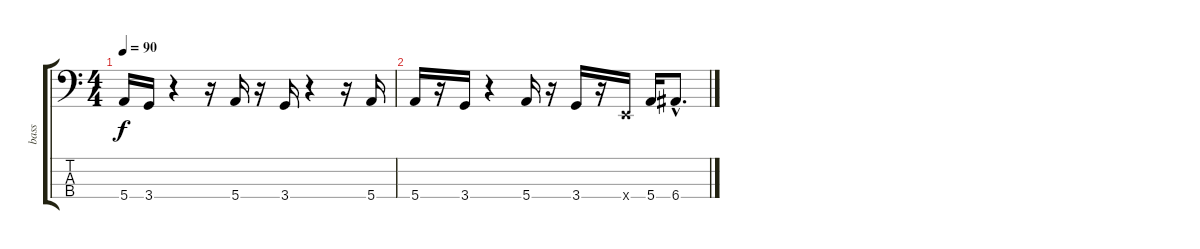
\track ("bass" "bass") {instrument electricbassfinger}
\staff {score tabs}
\tuning (G2 D2 A1 E1) {hide}
\ts (4 4)
\tempo 90
\clef f4
\ks c
5.4.16{dy f volume 3} 3.4.16 r.4 r.16 5.4.16 r.16 3.4.16 r.4 r.16 5.4.16 |
5.4.16{volume 2} r.16 3.4.16 r.4 5.4.16 r.16 3.4.16 r.16 0.4{x}.16 5.4.16 6.4{hac}.8{d}
